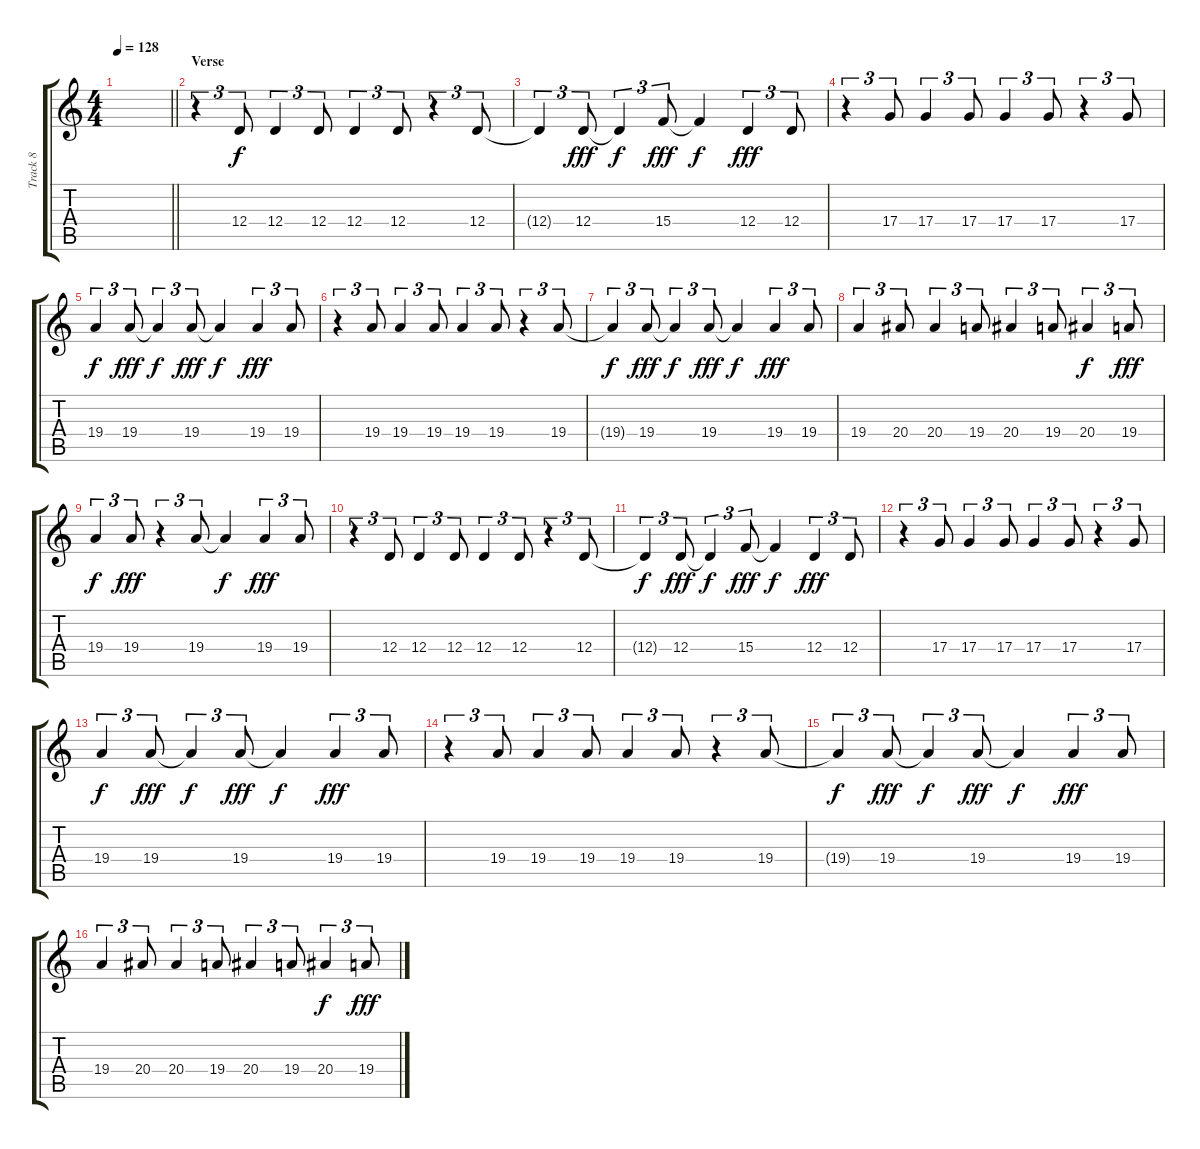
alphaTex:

\track ("Track 8" "Track 8") {instrument lead6voice}
\staff {score tabs}
\tuning (E4 B3 G3 D3 A2 D2) {hide}
\ts (4 4)
\tempo 128
\clef g2
\barLineRight lightlight
\ks c
|
\section ("" "Verse")
r.4{tu (3 2)} 12.4.8{tu (3 2)} 12.4.4{tu (3 2)} 12.4.8{tu (3 2)} 12.4.4{tu (3 2)} 12.4.8{tu (3 2)} r.4{tu (3 2)} 12.4.8{tu (3 2)} |
12.4{t}.4{tu (3 2) dy f} 12.4.8{tu (3 2) dy fff} 12.4{t}.4{tu (3 2) dy f} 15.4.8{tu (3 2) dy fff} 15.4{t}.4{dy f} 12.4.4{tu (3 2) dy fff} 12.4.8{tu (3 2)} |
r.4{tu (3 2)} 17.4.8{tu (3 2)} 17.4.4{tu (3 2)} 17.4.8{tu (3 2)} 17.4.4{tu (3 2)} 17.4.8{tu (3 2)} r.4{tu (3 2)} 17.4.8{tu (3 2)} |
19.4.4{tu (3 2) dy f} 19.4.8{tu (3 2) dy fff} 19.4{t}.4{tu (3 2) dy f} 19.4.8{tu (3 2) dy fff} 19.4{t}.4{dy f} 19.4.4{tu (3 2) dy fff} 19.4.8{tu (3 2)} |
r.4{tu (3 2)} 19.4.8{tu (3 2)} 19.4.4{tu (3 2)} 19.4.8{tu (3 2)} 19.4.4{tu (3 2)} 19.4.8{tu (3 2)} r.4{tu (3 2)} 19.4.8{tu (3 2)} |
19.4{t}.4{tu (3 2) dy f} 19.4.8{tu (3 2) dy fff} 19.4{t}.4{tu (3 2) dy f} 19.4.8{tu (3 2) dy fff} 19.4{t}.4{dy f} 19.4.4{tu (3 2) dy fff} 19.4.8{tu (3 2)} |
19.4.4{tu (3 2)} 20.4.8{tu (3 2)} 20.4.4{tu (3 2)} 19.4.8{tu (3 2)} 20.4.4{tu (3 2)} 19.4.8{tu (3 2)} 20.4.4{tu (3 2) dy f} 19.4.8{tu (3 2) dy fff} |
19.4.4{tu (3 2) dy f} 19.4.8{tu (3 2) dy fff} r.4{tu (3 2)} 19.4.8{tu (3 2)} 19.4{t}.4{dy f} 19.4.4{tu (3 2) dy fff} 19.4.8{tu (3 2)} |
r.4{tu (3 2)} 12.4.8{tu (3 2)} 12.4.4{tu (3 2)} 12.4.8{tu (3 2)} 12.4.4{tu (3 2)} 12.4.8{tu (3 2)} r.4{tu (3 2)} 12.4.8{tu (3 2)} |
12.4{t}.4{tu (3 2) dy f} 12.4.8{tu (3 2) dy fff} 12.4{t}.4{tu (3 2) dy f} 15.4.8{tu (3 2) dy fff} 15.4{t}.4{dy f} 12.4.4{tu (3 2) dy fff} 12.4.8{tu (3 2)} |
r.4{tu (3 2)} 17.4.8{tu (3 2)} 17.4.4{tu (3 2)} 17.4.8{tu (3 2)} 17.4.4{tu (3 2)} 17.4.8{tu (3 2)} r.4{tu (3 2)} 17.4.8{tu (3 2)} |
19.4.4{tu (3 2) dy f} 19.4.8{tu (3 2) dy fff} 19.4{t}.4{tu (3 2) dy f} 19.4.8{tu (3 2) dy fff} 19.4{t}.4{dy f} 19.4.4{tu (3 2) dy fff} 19.4.8{tu (3 2)} |
r.4{tu (3 2)} 19.4.8{tu (3 2)} 19.4.4{tu (3 2)} 19.4.8{tu (3 2)} 19.4.4{tu (3 2)} 19.4.8{tu (3 2)} r.4{tu (3 2)} 19.4.8{tu (3 2)} |
19.4{t}.4{tu (3 2) dy f} 19.4.8{tu (3 2) dy fff} 19.4{t}.4{tu (3 2) dy f} 19.4.8{tu (3 2) dy fff} 19.4{t}.4{dy f} 19.4.4{tu (3 2) dy fff} 19.4.8{tu (3 2)} |
19.4.4{tu (3 2)} 20.4.8{tu (3 2)} 20.4.4{tu (3 2)} 19.4.8{tu (3 2)} 20.4.4{tu (3 2)} 19.4.8{tu (3 2)} 20.4.4{tu (3 2) dy f} 19.4.8{tu (3 2) dy fff}
